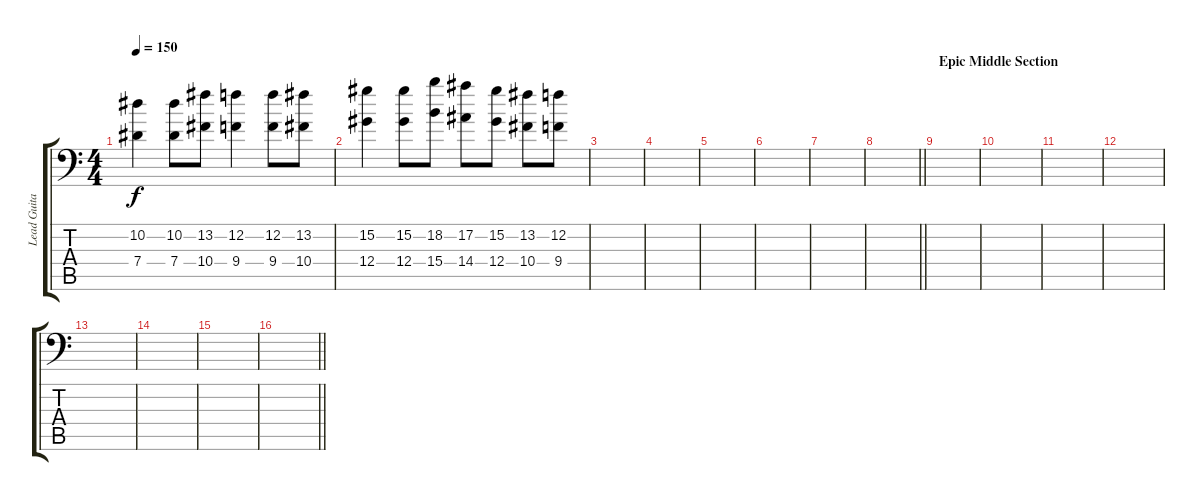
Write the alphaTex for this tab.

\track ("Lead Guitar I" "Lead Guita") {instrument distortionguitar}
\staff {score tabs}
\tuning (Bb3 F3 Db3 Ab2 Eb2 Bb1) {hide}
\ts (4 4)
\tempo 150
\clef f4
\ks c
(10.2 7.4).4{dy f} (10.2 7.4).8 (13.2 10.4).8 (12.2 9.4).4 (12.2 9.4).8 (13.2 10.4).8 |
(15.2 12.4).4 (15.2 12.4).8 (18.2 15.4).8 (17.2 14.4).8 (15.2 12.4).8 (13.2 10.4).8 (12.2 9.4).8 |
|
|
|
|
|
\barLineRight lightlight
|
\section ("" "Epic Middle Section ")
|
|
|
|
|
|
|
\barLineRight lightlight
